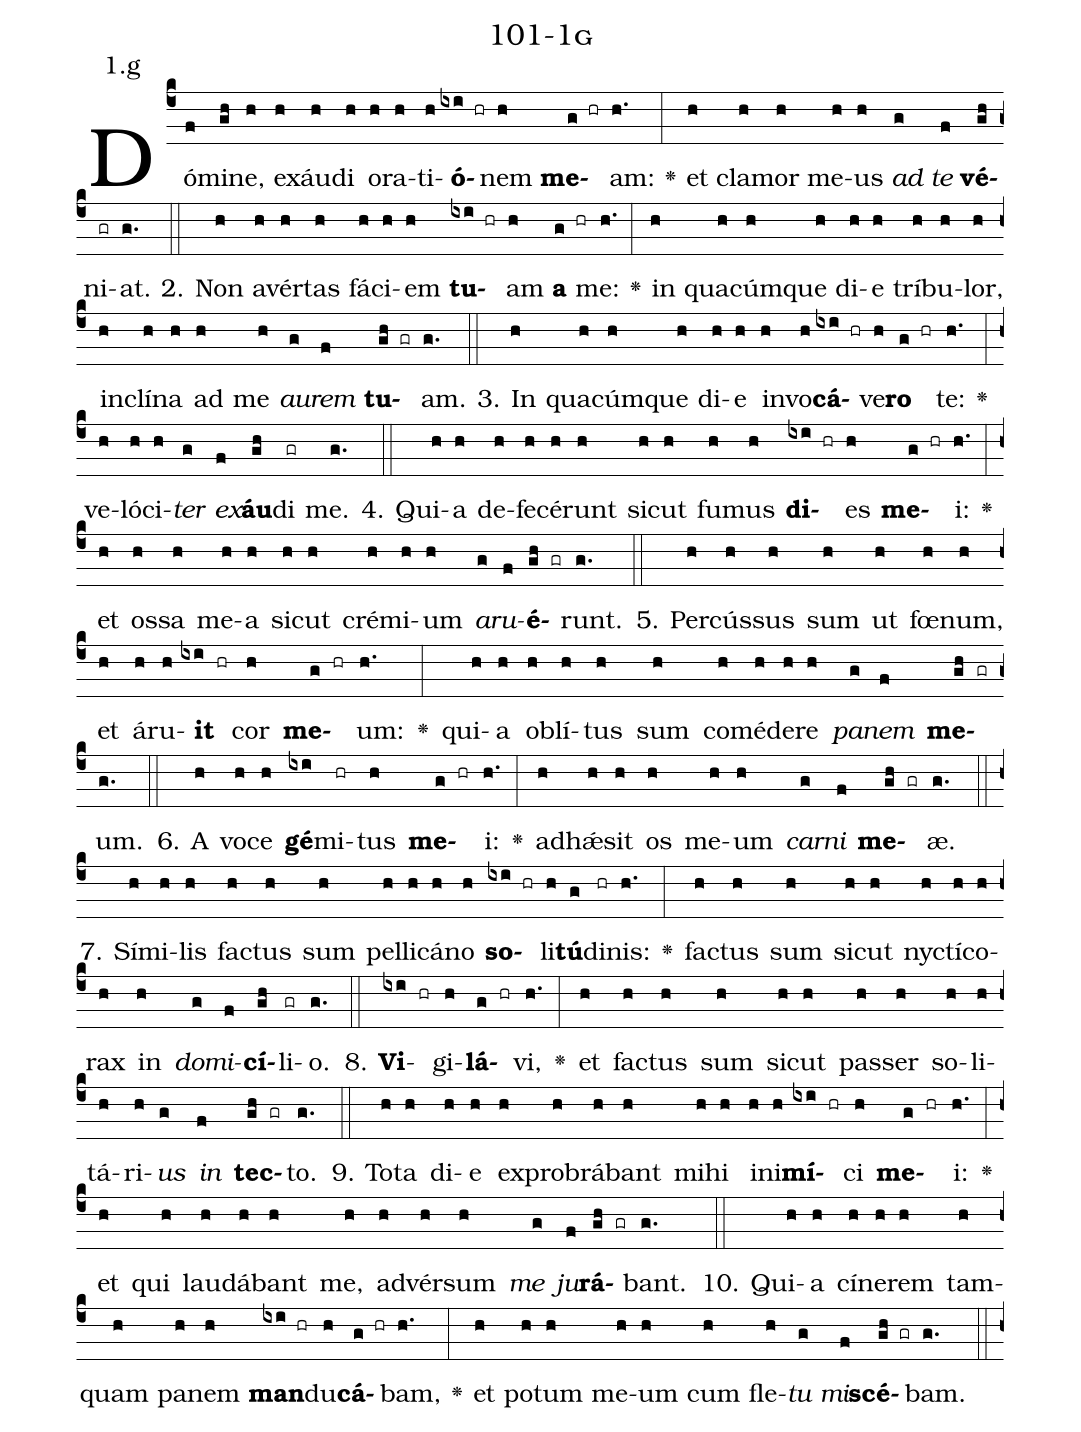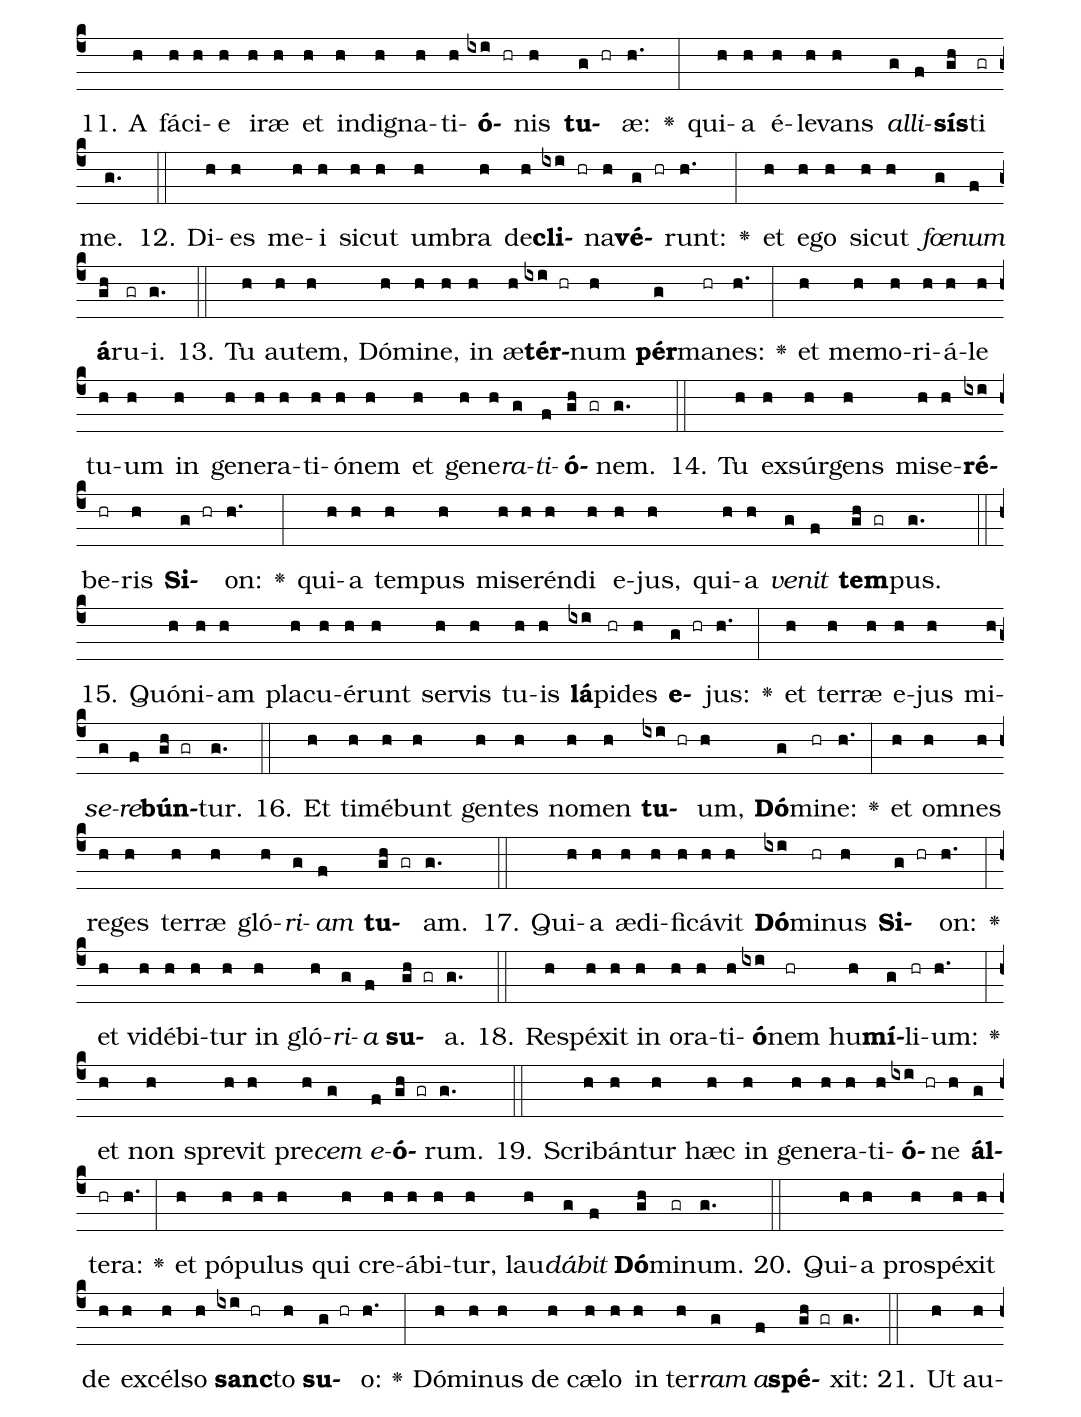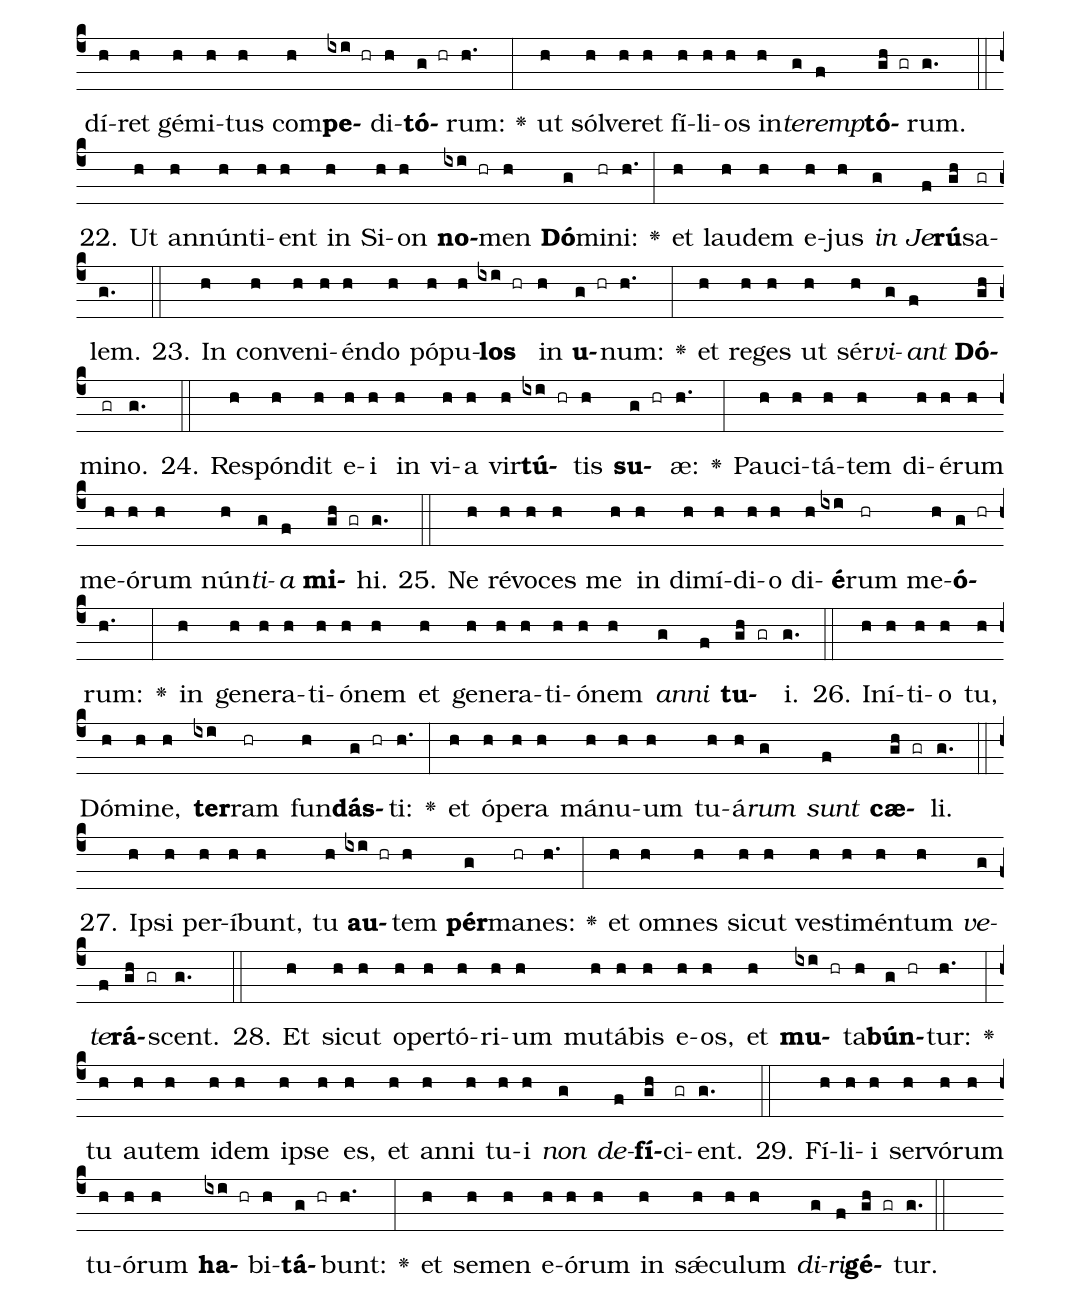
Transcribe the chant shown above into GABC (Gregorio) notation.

name: 101-1g;
annotation: 1.g;
%%
(c4)Dó(f)mi(gh)ne,(h) ex(h)áu(h)di(h) o(h)ra(h)ti(h)<b>ó</b>(ixi hr)nem(h) <b>me</b>(g hr)am:(h.) <v>\greheightstar</v>(:) et(h) cla(h)mor(h) me(h)us(h) <i>ad</i>(g) <i>te</i>(f) <b>vé</b>(gh)ni(gr)at.(g.) (::)
2. Non(h) a(h)vér(h)tas(h) fá(h)ci(h)em(h) <b>tu</b>(ixi hr)am(h) <b>a</b>(g hr) me:(h.) <v>\greheightstar</v>(:) in(h) qua(h)cúm(h)que(h) di(h)e(h) trí(h)bu(h)lor,(h) in(h)clí(h)na(h) ad(h) me(h) <i>au</i>(g)<i>rem</i>(f) <b>tu</b>(gh gr)am.(g.) (::)
3. In(h) qua(h)cúm(h)que(h) di(h)e(h) in(h)vo(h)<b>cá</b>(ixi hr)ve(h)<b>ro</b>(g hr) te:(h.) <v>\greheightstar</v>(:) ve(h)ló(h)ci(h)<i>ter</i>(g) <i>ex</i>(f)<b>áu</b>(gh)di(gr) me.(g.) (::)
4. Qui(h)a(h) de(h)fe(h)cé(h)runt(h) sic(h)ut(h) fu(h)mus(h) <b>di</b>(ixi hr)es(h) <b>me</b>(g hr)i:(h.) <v>\greheightstar</v>(:) et(h) os(h)sa(h) me(h)a(h) sic(h)ut(h) cré(h)mi(h)um(h) <i>a</i>(g)<i>ru</i>(f)<b>é</b>(gh gr)runt.(g.) (::)
5. Per(h)cús(h)sus(h) sum(h) ut(h) fœ(h)num,(h) et(h) á(h)ru(h)<b>it</b>(ixi hr) cor(h) <b>me</b>(g hr)um:(h.) <v>\greheightstar</v>(:) qui(h)a(h) ob(h)lí(h)tus(h) sum(h) com(h)é(h)de(h)re(h) <i>pa</i>(g)<i>nem</i>(f) <b>me</b>(gh gr)um.(g.) (::)
6. A(h) vo(h)ce(h) <b>gé</b>(ixi)mi(hr)tus(h) <b>me</b>(g hr)i:(h.) <v>\greheightstar</v>(:) ad(h)hǽ(h)sit(h) os(h) me(h)um(h) <i>car</i>(g)<i>ni</i>(f) <b>me</b>(gh gr)æ.(g.) (::)
7. Sí(h)mi(h)lis(h) fac(h)tus(h) sum(h) pel(h)li(h)cá(h)no(h) <b>so</b>(ixi hr)li(h)<b>tú</b>(g)di(hr)nis:(h.) <v>\greheightstar</v>(:) fac(h)tus(h) sum(h) sic(h)ut(h) nyc(h)tí(h)co(h)rax(h) in(h) <i>do</i>(g)<i>mi</i>(f)<b>cí</b>(gh)li(gr)o.(g.) (::)
8. <b>Vi</b>(ixi hr)gi(h)<b>lá</b>(g hr)vi,(h.) <v>\greheightstar</v>(:) et(h) fac(h)tus(h) sum(h) sic(h)ut(h) pas(h)ser(h) so(h)li(h)tá(h)ri(h)<i>us</i>(g) <i>in</i>(f) <b>tec</b>(gh gr)to.(g.) (::)
9. To(h)ta(h) di(h)e(h) ex(h)pro(h)brá(h)bant(h) mi(h)hi(h) in(h)i(h)<b>mí</b>(ixi hr)ci(h) <b>me</b>(g hr)i:(h.) <v>\greheightstar</v>(:) et(h) qui(h) lau(h)dá(h)bant(h) me,(h) ad(h)vér(h)sum(h) <i>me</i>(g) <i>ju</i>(f)<b>rá</b>(gh gr)bant.(g.) (::)
10. Qui(h)a(h) cí(h)ne(h)rem(h) tam(h)quam(h) pa(h)nem(h) <b>man</b>(ixi hr)du(h)<b>cá</b>(g hr)bam,(h.) <v>\greheightstar</v>(:) et(h) po(h)tum(h) me(h)um(h) cum(h) fle(h)<i>tu</i>(g) <i>mi</i>(f)<b>scé</b>(gh gr)bam.(g.) (::)
11. A(h) fá(h)ci(h)e(h) i(h)ræ(h) et(h) in(h)di(h)gna(h)ti(h)<b>ó</b>(ixi hr)nis(h) <b>tu</b>(g hr)æ:(h.) <v>\greheightstar</v>(:) qui(h)a(h) é(h)le(h)vans(h) <i>al</i>(g)<i>li</i>(f)<b>sís</b>(gh)ti(gr) me.(g.) (::)
12. Di(h)es(h) me(h)i(h) sic(h)ut(h) um(h)bra(h) de(h)<b>cli</b>(ixi hr)na(h)<b>vé</b>(g hr)runt:(h.) <v>\greheightstar</v>(:) et(h) e(h)go(h) sic(h)ut(h) <i>fœ</i>(g)<i>num</i>(f) <b>á</b>(gh)ru(gr)i.(g.) (::)
13. Tu(h) au(h)tem,(h) Dó(h)mi(h)ne,(h) in(h) æ(h)<b>tér</b>(ixi hr)num(h) <b>pér</b>(g)ma(hr)nes:(h.) <v>\greheightstar</v>(:) et(h) me(h)mo(h)ri(h)á(h)le(h) tu(h)um(h) in(h) ge(h)ne(h)ra(h)ti(h)ó(h)nem(h) et(h) ge(h)ne(h)<i>ra</i>(g)<i>ti</i>(f)<b>ó</b>(gh gr)nem.(g.) (::)
14. Tu(h) ex(h)súr(h)gens(h) mi(h)se(h)<b>ré</b>(ixi)be(hr)ris(h) <b>Si</b>(g hr)on:(h.) <v>\greheightstar</v>(:) qui(h)a(h) tem(h)pus(h) mi(h)se(h)rén(h)di(h) e(h)jus,(h) qui(h)a(h) <i>ve</i>(g)<i>nit</i>(f) <b>tem</b>(gh gr)pus.(g.) (::)
15. Quón(h)i(h)am(h) pla(h)cu(h)é(h)runt(h) ser(h)vis(h) tu(h)is(h) <b>lá</b>(ixi)pi(hr)des(h) <b>e</b>(g hr)jus:(h.) <v>\greheightstar</v>(:) et(h) ter(h)ræ(h) e(h)jus(h) mi(h)<i>se</i>(g)<i>re</i>(f)<b>bún</b>(gh gr)tur.(g.) (::)
16. Et(h) ti(h)mé(h)bunt(h) gen(h)tes(h) no(h)men(h) <b>tu</b>(ixi hr)um,(h) <b>Dó</b>(g)mi(hr)ne:(h.) <v>\greheightstar</v>(:) et(h) om(h)nes(h) re(h)ges(h) ter(h)ræ(h) gló(h)<i>ri</i>(g)<i>am</i>(f) <b>tu</b>(gh gr)am.(g.) (::)
17. Qui(h)a(h) æ(h)di(h)fi(h)cá(h)vit(h) <b>Dó</b>(ixi)mi(hr)nus(h) <b>Si</b>(g hr)on:(h.) <v>\greheightstar</v>(:) et(h) vi(h)dé(h)bi(h)tur(h) in(h) gló(h)<i>ri</i>(g)<i>a</i>(f) <b>su</b>(gh gr)a.(g.) (::)
18. Re(h)spé(h)xit(h) in(h) o(h)ra(h)ti(h)<b>ó</b>(ixi)nem(hr) hu(h)<b>mí</b>(g)li(hr)um:(h.) <v>\greheightstar</v>(:) et(h) non(h) spre(h)vit(h) pre(h)<i>cem</i>(g) <i>e</i>(f)<b>ó</b>(gh gr)rum.(g.) (::)
19. Scri(h)bán(h)tur(h) hæc(h) in(h) ge(h)ne(h)ra(h)ti(h)<b>ó</b>(ixi hr)ne(h) <b>ál</b>(g)te(hr)ra:(h.) <v>\greheightstar</v>(:) et(h) pó(h)pu(h)lus(h) qui(h) cre(h)á(h)bi(h)tur,(h) lau(h)<i>dá</i>(g)<i>bit</i>(f) <b>Dó</b>(gh)mi(gr)num.(g.) (::)
20. Qui(h)a(h) pro(h)spé(h)xit(h) de(h) ex(h)cél(h)so(h) <b>sanc</b>(ixi hr)to(h) <b>su</b>(g hr)o:(h.) <v>\greheightstar</v>(:) Dó(h)mi(h)nus(h) de(h) cæ(h)lo(h) in(h) ter(h)<i>ram</i>(g) <i>a</i>(f)<b>spé</b>(gh gr)xit:(g.) (::)
21. Ut(h) au(h)dí(h)ret(h) gé(h)mi(h)tus(h) com(h)<b>pe</b>(ixi hr)di(h)<b>tó</b>(g hr)rum:(h.) <v>\greheightstar</v>(:) ut(h) sól(h)ve(h)ret(h) fí(h)li(h)os(h) in(h)<i>ter</i>(g)<i>emp</i>(f)<b>tó</b>(gh gr)rum.(g.) (::)
22. Ut(h) an(h)nún(h)ti(h)ent(h) in(h) Si(h)on(h) <b>no</b>(ixi hr)men(h) <b>Dó</b>(g)mi(hr)ni:(h.) <v>\greheightstar</v>(:) et(h) lau(h)dem(h) e(h)jus(h) <i>in</i>(g) <i>Je</i>(f)<b>rú</b>(gh)sa(gr)lem.(g.) (::)
23. In(h) con(h)ve(h)ni(h)én(h)do(h) pó(h)pu(h)<b>los</b>(ixi hr) in(h) <b>u</b>(g hr)num:(h.) <v>\greheightstar</v>(:) et(h) re(h)ges(h) ut(h) sér(h)<i>vi</i>(g)<i>ant</i>(f) <b>Dó</b>(gh)mi(gr)no.(g.) (::)
24. Re(h)spón(h)dit(h) e(h)i(h) in(h) vi(h)a(h) vir(h)<b>tú</b>(ixi hr)tis(h) <b>su</b>(g hr)æ:(h.) <v>\greheightstar</v>(:) Pau(h)ci(h)tá(h)tem(h) di(h)é(h)rum(h) me(h)ó(h)rum(h) nún(h)<i>ti</i>(g)<i>a</i>(f) <b>mi</b>(gh gr)hi.(g.) (::)
25. Ne(h) ré(h)vo(h)ces(h) me(h) in(h) di(h)mí(h)di(h)o(h) di(h)<b>é</b>(ixi)rum(hr) me(h)<b>ó</b>(g hr)rum:(h.) <v>\greheightstar</v>(:) in(h) ge(h)ne(h)ra(h)ti(h)ó(h)nem(h) et(h) ge(h)ne(h)ra(h)ti(h)ó(h)nem(h) <i>an</i>(g)<i>ni</i>(f) <b>tu</b>(gh gr)i.(g.) (::)
26. In(h)í(h)ti(h)o(h) tu,(h) Dó(h)mi(h)ne,(h) <b>ter</b>(ixi)ram(hr) fun(h)<b>dás</b>(g hr)ti:(h.) <v>\greheightstar</v>(:) et(h) ó(h)pe(h)ra(h) má(h)nu(h)um(h) tu(h)á(h)<i>rum</i>(g) <i>sunt</i>(f) <b>cæ</b>(gh gr)li.(g.) (::)
27. Ip(h)si(h) per(h)í(h)bunt,(h) tu(h) <b>au</b>(ixi hr)tem(h) <b>pér</b>(g)ma(hr)nes:(h.) <v>\greheightstar</v>(:) et(h) om(h)nes(h) sic(h)ut(h) ves(h)ti(h)mén(h)tum(h) <i>ve</i>(g)<i>te</i>(f)<b>rá</b>(gh gr)scent.(g.) (::)
28. Et(h) sic(h)ut(h) o(h)per(h)tó(h)ri(h)um(h) mu(h)tá(h)bis(h) e(h)os,(h) et(h) <b>mu</b>(ixi hr)ta(h)<b>bún</b>(g hr)tur:(h.) <v>\greheightstar</v>(:) tu(h) au(h)tem(h) i(h)dem(h) ip(h)se(h) es,(h) et(h) an(h)ni(h) tu(h)i(h) <i>non</i>(g) <i>de</i>(f)<b>fí</b>(gh)ci(gr)ent.(g.) (::)
29. Fí(h)li(h)i(h) ser(h)vó(h)rum(h) tu(h)ó(h)rum(h) <b>ha</b>(ixi hr)bi(h)<b>tá</b>(g hr)bunt:(h.) <v>\greheightstar</v>(:) et(h) se(h)men(h) e(h)ó(h)rum(h) in(h) sǽ(h)cu(h)lum(h) <i>di</i>(g)<i>ri</i>(f)<b>gé</b>(gh gr)tur.(g.) (::)
